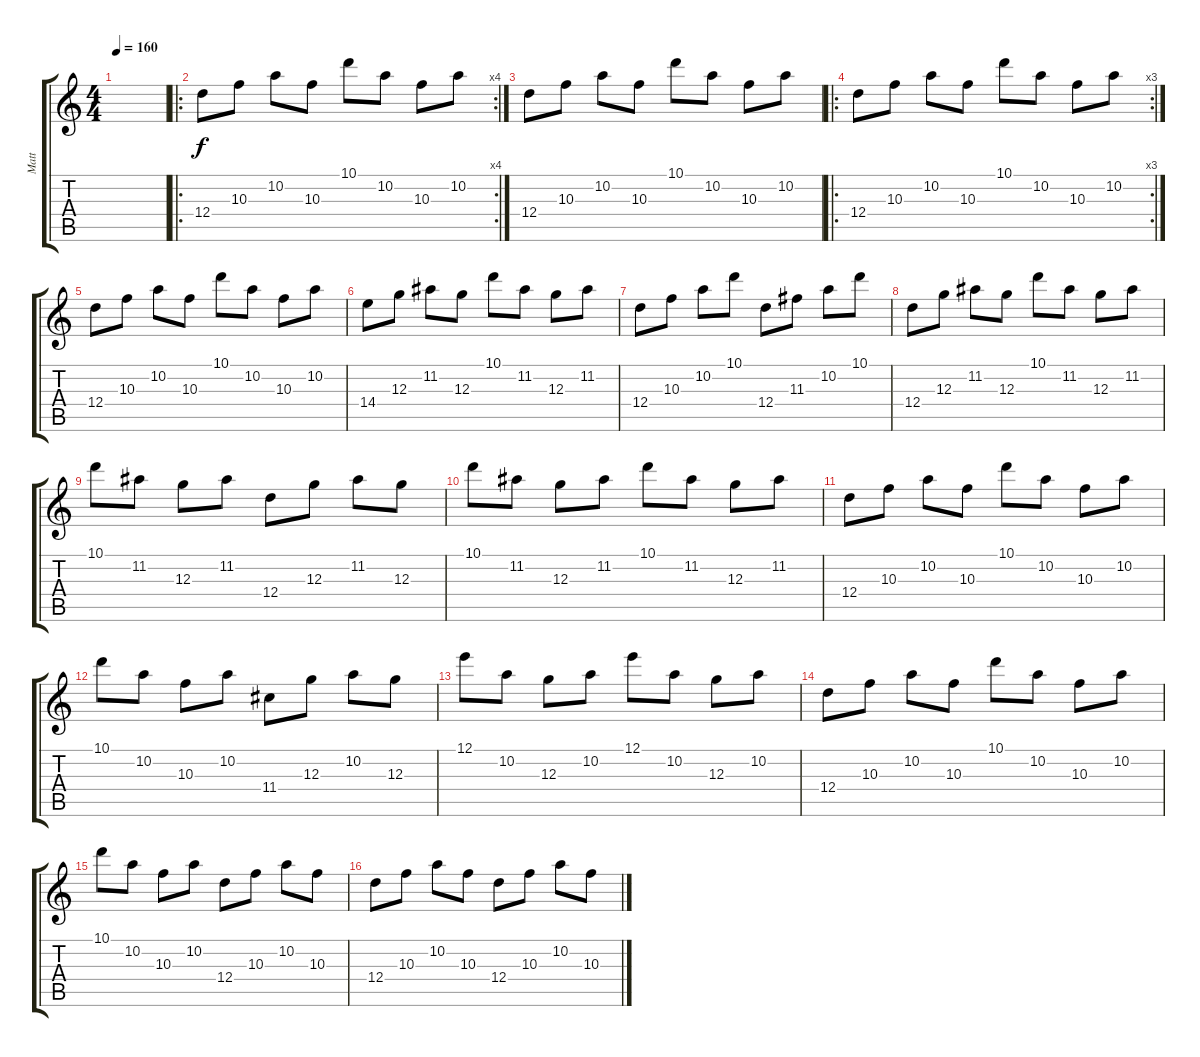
\track ("Matt" "Matt") {instrument overdrivenguitar}
\staff {score tabs}
\tuning (E4 B3 G3 D3 A2 D2) {hide}
\ts (4 4)
\tempo 160
\clef g2
\ks c
|
\ro
\rc 4
12.4.8 10.3.8 10.2.8 10.3.8 10.1.8 10.2.8 10.3.8 10.2.8 |
12.4.8 10.3.8 10.2.8 10.3.8 10.1.8 10.2.8 10.3.8 10.2.8 |
\ro
\rc 3
12.4.8 10.3.8 10.2.8 10.3.8 10.1.8 10.2.8 10.3.8 10.2.8 |
12.4.8 10.3.8 10.2.8 10.3.8 10.1.8 10.2.8 10.3.8 10.2.8 |
14.4.8 12.3.8 11.2.8 12.3.8 10.1.8 11.2.8 12.3.8 11.2.8 |
12.4.8 10.3.8 10.2.8 10.1.8 12.4.8 11.3.8 10.2.8 10.1.8 |
12.4.8 12.3.8 11.2.8 12.3.8 10.1.8 11.2.8 12.3.8 11.2.8 |
10.1.8 11.2.8 12.3.8 11.2.8 12.4.8 12.3.8 11.2.8 12.3.8 |
10.1.8 11.2.8 12.3.8 11.2.8 10.1.8 11.2.8 12.3.8 11.2.8 |
12.4.8 10.3.8 10.2.8 10.3.8 10.1.8 10.2.8 10.3.8 10.2.8 |
10.1.8 10.2.8 10.3.8 10.2.8 11.4.8 12.3.8 10.2.8 12.3.8 |
12.1.8 10.2.8 12.3.8 10.2.8 12.1.8 10.2.8 12.3.8 10.2.8 |
12.4.8 10.3.8 10.2.8 10.3.8 10.1.8 10.2.8 10.3.8 10.2.8 |
10.1.8 10.2.8 10.3.8 10.2.8 12.4.8 10.3.8 10.2.8 10.3.8 |
12.4.8 10.3.8 10.2.8 10.3.8 12.4.8 10.3.8 10.2.8 10.3.8
